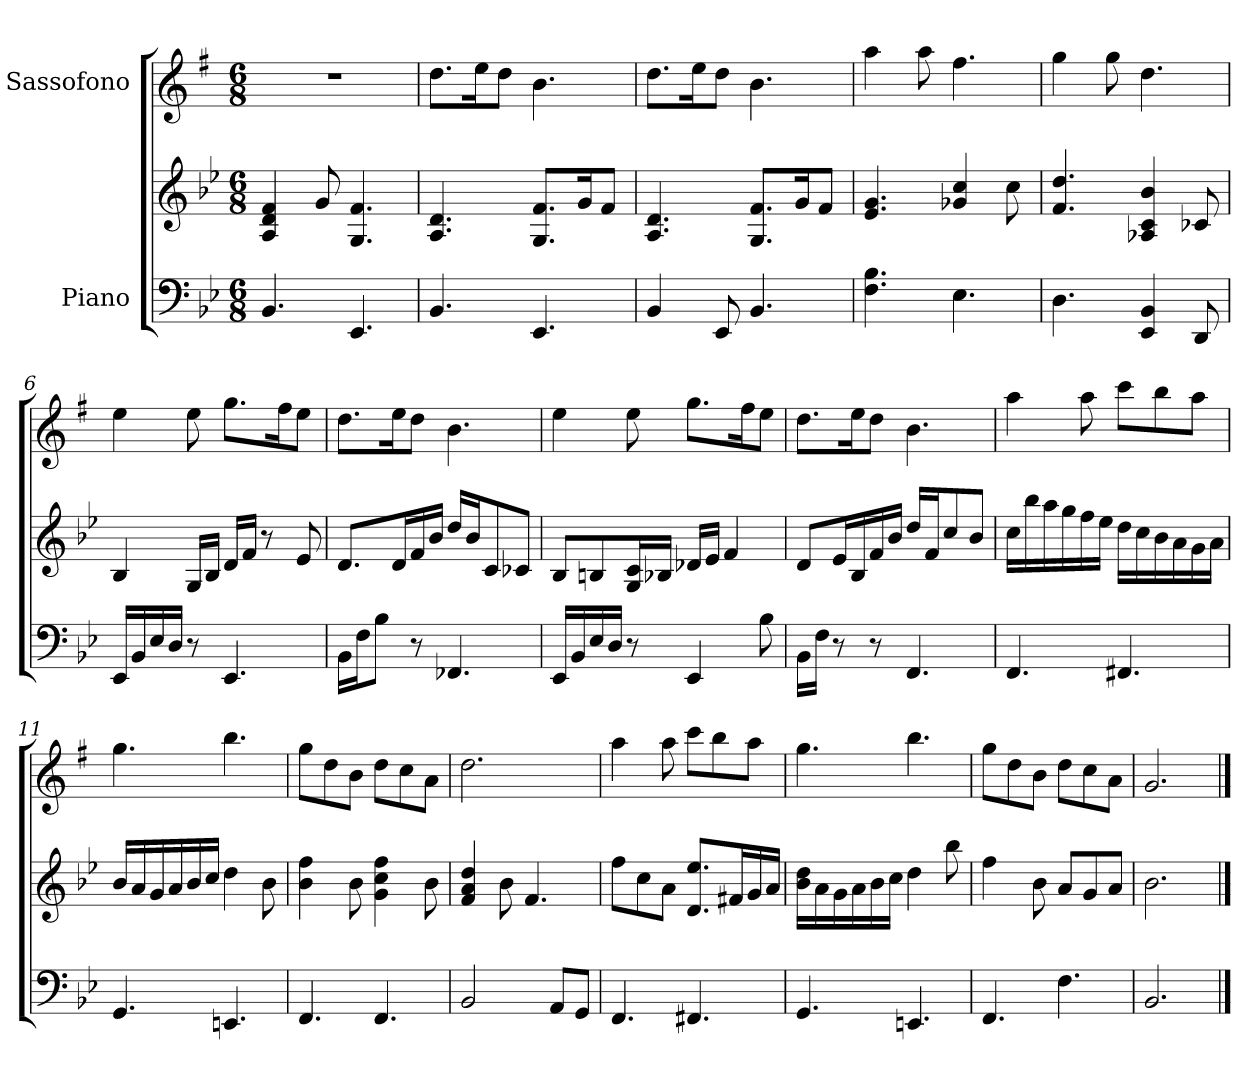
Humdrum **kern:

**kern	**kern	**kern
*part2	*part2	*part1
*staff3	*staff2	*staff1
*I"Piano	*	*I"Sassofono
*clefF4	*clefG2	*clefG2
*	*	*ITrd5c9
*k[b-e-]	*k[b-e-]	*k[b-e-]
*M6/8	*M6/8	*M6/8
*MM60	*MM60	*MM60
=1	=1	=1
4.BB-/	4A/ 4d/ 4f/	2.r
.	8g/	.
4.EE-/	4.G/ 4.f/	.
=2	=2	=2
4.BB-/	4.A/ 4.d/	8.f\L
.	.	16g\K
.	.	8f\J
4.EE-/	8.G/ 8.f/L	4.d\
.	16g/K	.
.	8f/J	.
=3	=3	=3
4BB-/	4.A/ 4.d/	8.f\L
.	.	16g\K
8EE-/	.	8f\J
4.BB-/	8.G/ 8.f/L	4.d\
.	16g/K	.
.	8f/J	.
=4	=4	=4
4.F\ 4.B-\	4.e-/ 4.g/	4cc\
.	.	8cc\
4.E-\	4g-X/ 4cc/	4.a\
.	8cc\	.
=5	=5	=5
4.D\	4.f/ 4.dd/	4b-\
.	.	8b-\
4EE-/ 4BB-/	4A-X/ 4c/ 4b-/	4.f\
8DD/	8c-X/	.
=6	=6	=6
16EE-/LL	4B-/	4g\
16BB-/	.	.
16E-/	.	.
16D/JJ	.	.
8r	16G/LL	8g\
.	16B-/JJ	.
4.EE-/	16d/LL	8.b-\L
.	16f/JJ	.
.	8r	.
.	.	16a\K
.	8e-/	8g\J
!!LO:LB:g=z
=7	=7	=7
16BB-\LL	8.d/L	8.f\L
16F\J	.	.
8B-\J	.	.
.	16d/L	16g\K
8r	16f/	8f\J
.	16b-/JJ	.
4.FF-X/	16dd/LL	4.d\
.	16b-/J	.
.	8c/	.
.	8c-X/J	.
=8	=8	=8
16EE-/LL	8B-/L	4g\
16BB-/	.	.
16E-/	8Bn/	.
16D/JJ	.	.
8r	16G/ 16c/L	8g\
.	16B-X/JJ	.
4EE-/	16d-X/LL	8.b-\L
.	16e-/JJ	.
.	4f/	.
.	.	16a\K
8B-\	.	8g\J
=9	=9	=9
16BB-\LL	8d/L	8.f\L
16F\JJ	.	.
8r	16e-/L	.
.	16B-/	16g\K
8r	16f/	8f\J
.	16b-/JJ	.
4.FF/	16dd/LL	4.d\
.	16f/J	.
.	8cc/	.
.	8b-/J	.
=10	=10	=10
4.FF/	16cc\LL	4cc\
.	16bb-\	.
.	16aa\	.
.	16gg\	.
.	16ff\	8cc\
.	16ee-\JJ	.
4.FF#X/	16dd\LL	8ee-\L
.	16cc\	.
.	16b-\	8dd\
.	16a\	.
.	16g\	8cc\J
.	16a\JJ	.
!!LO:LB:g=z
=11	=11	=11
4.GG/	16b-/LL	4.b-\
.	16a/	.
.	16g/	.
.	16a/	.
.	16b-/	.
.	16cc/JJ	.
4.EEn/	4dd\	4.dd\
.	8b-\	.
=12	=12	=12
4.FF/	4b-\ 4ff\	8b-\L
.	.	8f\
.	8b-\	8d\J
4.FF/	4g\ 4cc\ 4ff\	8f\L
.	.	8e-\
.	8b-\	8c\J
=13	=13	=13
2BB-/	4f/ 4a/ 4dd/	2.f\
.	8b-\	.
.	4.f/	.
8AA/L	.	.
8GG/J	.	.
=14	=14	=14
4.FF/	8ff\L	4cc\
.	8cc\	.
.	8a\J	8cc\
4.FF#X/	8.d/ 8.ee-/L	8ee-\L
.	.	8dd\
.	16f#X/L	.
.	16g/	8cc\J
.	16a/JJ	.
=15	=15	=15
4.GG/	16b-\ 16dd\LL	4.b-\
.	16a\	.
.	16g\	.
.	16a\	.
.	16b-\	.
.	16cc\JJ	.
4.EEn/	4dd\	4.dd\
.	8bb-\	.
=16	=16	=16
4.FF/	4ff\	8b-\L
.	.	8f\
.	8b-\	8d\J
4.F\	8a/L	8f\L
.	8g/	8e-\
.	8a/J	8c\J
=17	=17	=17
2.BB-/	2.b-\	2.B-/
==	==	==
*-	*-	*-
